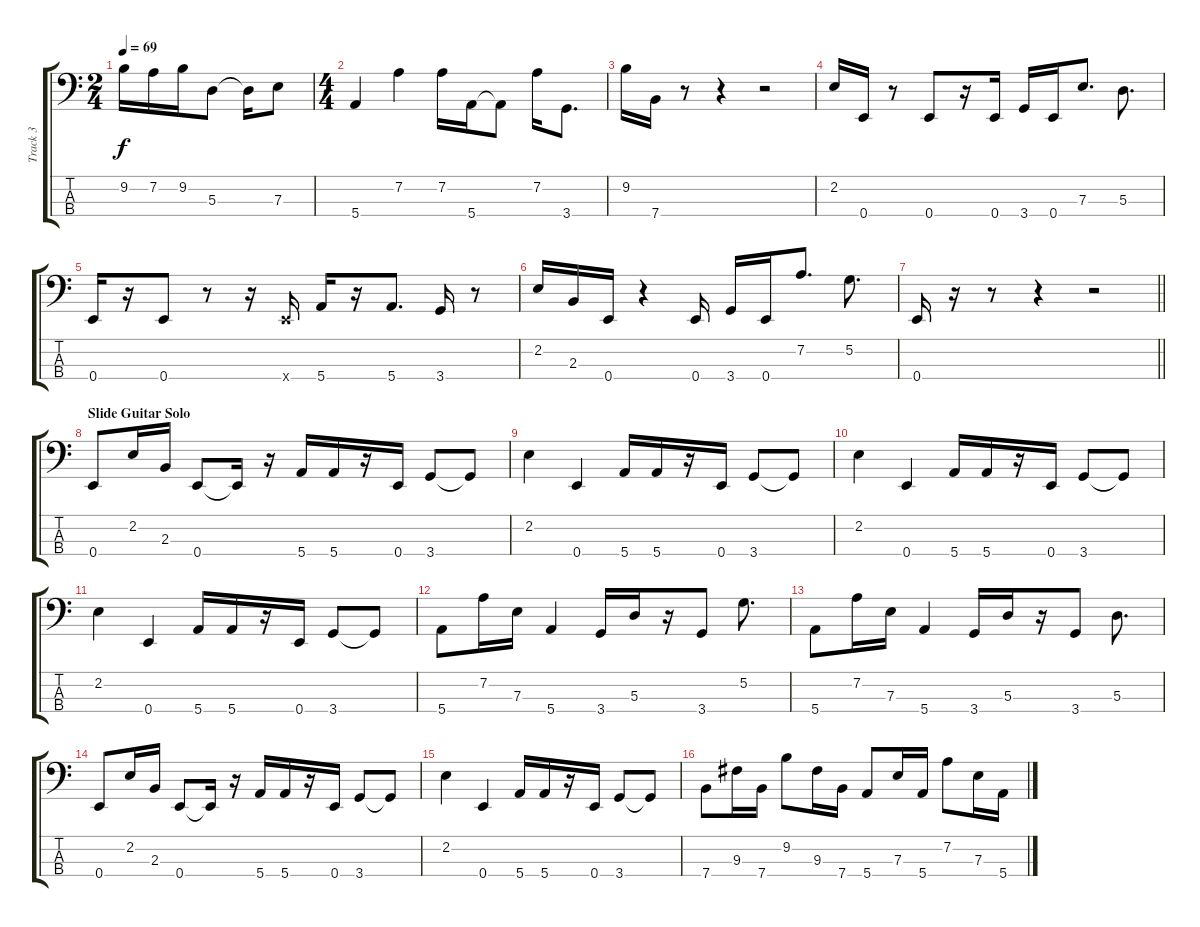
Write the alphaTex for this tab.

\track ("Track 3" "Track 3") {instrument electricbassfinger}
\staff {score tabs}
\tuning (G2 D2 A1 E1) {hide}
\ts (2 4)
\tempo 69
\clef f4
\ks c
9.2.16{dy f} 7.2.16 9.2.16 5.3.8 5.3{t}.16 7.3.8 |
\ts (4 4)
5.4.4 7.2.4 7.2.16 5.4.16 5.4{t}.8 7.2.16 3.4.8{d} |
9.2.16 7.4.16 r.8 r.4 r.2 |
2.2.16 0.4.16 r.8 0.4.8 r.16 0.4.16 3.4.16 0.4.16 7.3.8{d} 5.3.8{d} |
0.4.16 r.16 0.4.8 r.8 r.16 0.4{x}.16 5.4.16 r.16 5.4.8{d} 3.4.16 r.8 |
2.2.16 2.3.16 0.4.16 r.4 0.4.16 3.4.16 0.4.16 7.2.8{d} 5.2.8{d} |
\barLineRight lightlight
0.4.16 r.16 r.8 r.4 r.2 |
\section ("" "Slide Guitar Solo")
0.4.8 2.2.16 2.3.16 0.4.8 0.4{t}.16 r.16 5.4.16 5.4.16 r.16 0.4.16 3.4.8 3.4{t}.8 |
2.2.4 0.4.4 5.4.16 5.4.16 r.16 0.4.16 3.4.8 3.4{t}.8 |
2.2.4 0.4.4 5.4.16 5.4.16 r.16 0.4.16 3.4.8 3.4{t}.8 |
2.2.4 0.4.4 5.4.16 5.4.16 r.16 0.4.16 3.4.8 3.4{t}.8 |
5.4.8 7.2.16 7.3.16 5.4.4 3.4.16 5.3.16 r.16 3.4.8 5.2.8{d} |
5.4.8 7.2.16 7.3.16 5.4.4 3.4.16 5.3.16 r.16 3.4.8 5.3.8{d} |
0.4.8 2.2.16 2.3.16 0.4.8 0.4{t}.16 r.16 5.4.16 5.4.16 r.16 0.4.16 3.4.8 3.4{t}.8 |
2.2.4 0.4.4 5.4.16 5.4.16 r.16 0.4.16 3.4.8 3.4{t}.8 |
7.4.8 9.3.16 7.4.16 9.2.8 9.3.16 7.4.16 5.4.8 7.3.16 5.4.16 7.2.8 7.3.16 5.4.16
